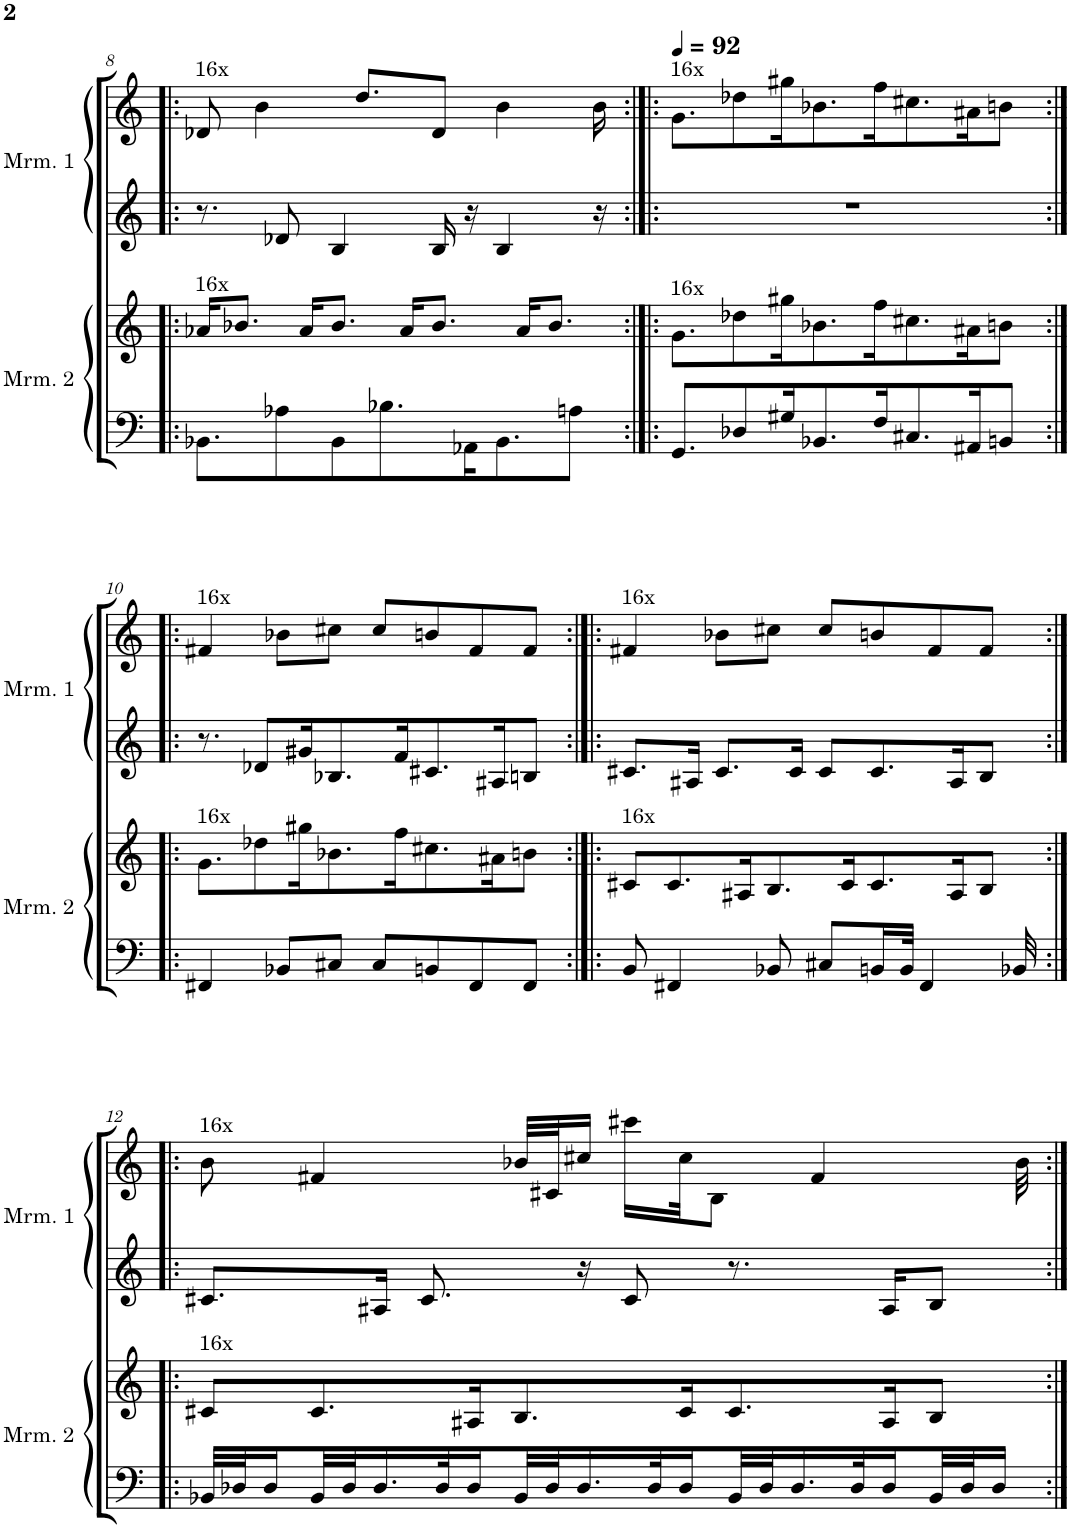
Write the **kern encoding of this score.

**kern	**kern	**kern	**kern
*part4	*part3	*part2	*part1
*staff4	*staff3	*staff2	*staff1
*I"Marimba 2	*I"Marimba 2	*I"Marimba 1	*I"Marimba 1
*I'Mrm. 2	*I'Mrm. 2	*I'Mrm. 1	*I'Mrm. 1
!!LO:PB:g=z
*clefF4	*clefG2	*clefG2	*clefG2
*k[]	*k[]	*k[]	*k[]
*M4/4	*M4/4	*M4/4	*M4/4
=8!|:	=8!|:	=8!|:	=8!|:
!	!	!	!LO:TX:a:t=16x
!	!LO:TX:a:t=16x	!	!
8.BB-X\L	16a-X/KL	8.r	8d-X/
.	8.b-X/J	.	.
.	.	.	4b\
8A-X\	.	8d-X/	.
.	16a-/KL	.	.
8BB-\	8.b-/J	4B/	.
.	.	.	8.dd/L
8.B-X\	.	.	.
.	16a-/KL	.	.
.	8.b-/J	16B/	8d-/J
16AA-X\K	.	16r	.
8.BB-\	.	4B/	4b\
.	16a-/KL	.	.
.	8.b-/J	.	.
8An\J	.	.	.
.	.	16r	16b\
=9:|!|:	=9:|!|:	=9:|!|:	=9:|!|:
*	*	*	*MM92
!	!	!	!LO:TX:a:t=16x
!	!LO:TX:a:t=16x	!	!
8.GG/L	8.g\L	1r	8.g\L
8D-X/	8dd-X\	.	8dd-X\
16G#X/K	16gg#X\K	.	16gg#X\K
8.BB-X/	8.b-X\	.	8.b-X\
16F/K	16ff\K	.	16ff\K
8.C#X/	8.cc#X\	.	8.cc#X\
16AA#X/K	16a#X\K	.	16a#X\K
8BBn/J	8bn\J	.	8bn\J
!!LO:LB:g=z
=10:|!|:	=10:|!|:	=10:|!|:	=10:|!|:
!	!	!	!LO:TX:a:t=16x
!	!LO:TX:a:t=16x	!	!
4FF#X/	8.g\L	8.r	4f#X/
.	8dd-X\	8d-X/L	.
8BB-X/L	.	.	8b-X\L
.	16gg#X\K	16g#X/K	.
8C#X/J	8.b-X\	8.B-X/	8cc#X\J
8C#/L	.	.	8cc#/L
.	16ff\K	16f/K	.
8BBn/	8.cc#X\	8.c#X/	8bn/
8FF#/	.	.	8f#/
.	16a#X\K	16A#X/K	.
8FF#/J	8bn\J	8Bn/J	8f#/J
=11:|!|:	=11:|!|:	=11:|!|:	=11:|!|:
!	!	!	!LO:TX:a:t=16x
!	!LO:TX:a:t=16x	!	!
8BB/	8c#X/L	8.c#X/L	4f#X/
4FF#X/	8.c#/	.	.
.	.	16A#X/Jk	.
.	.	8.c#/L	8b-X\L
.	16A#X/K	.	.
8BB-X/	8.B/	.	8cc#X\J
.	.	16c#/Jk	.
8C#X/L	.	8c#/L	8cc#/L
.	16c#/K	.	.
16BBn/L	8.c#/	8.c#/	8bn/
32BB/JJk	.	.	.
4FF#/	.	.	.
.	.	.	8f#/
.	16A#/K	16A#/K	.
.	8B/J	8B/J	8f#/J
32BB-X/	.	.	.
!!LO:LB:g=z
=12:|!|:	=12:|!|:	=12:|!|:	=12:|!|:
!	!	!	!LO:TX:a:t=16x
!	!LO:TX:a:t=16x	!	!
32BB-X/LLL	8c#X/L	8.c#X/L	8b\
32D-X/J	.	.	.
16D-/	.	.	.
32BB-/L	8.c#/	.	4f#X/
32D-/J	.	.	.
16.D-/	.	16A#X/Jk	.
.	.	8.c#/	.
32D-/K	.	.	.
16D-/	16A#X/K	.	.
32BB-/L	8.B/	.	32b-X/LLL
32D-/J	.	.	32c#X/J
16.D-/	.	16r	16cc#X/JJ
.	.	8c#/	16ccc#X\LL
32D-/K	.	.	.
16D-/	16c#/K	.	32cc#\JK
.	.	.	8B\J
32BB-/L	8.c#/	8.r	.
32D-/J	.	.	.
16.D-/	.	.	.
.	.	.	4f#/
32D-/K	.	.	.
16D-/	16A#/K	16A#/KL	.
32BB-/L	8B/J	8B/J	.
32D-/J	.	.	.
16D-/JJ	.	.	.
.	.	.	32b-\
=:|!	=:|!	=:|!	=:|!
*-	*-	*-	*-
